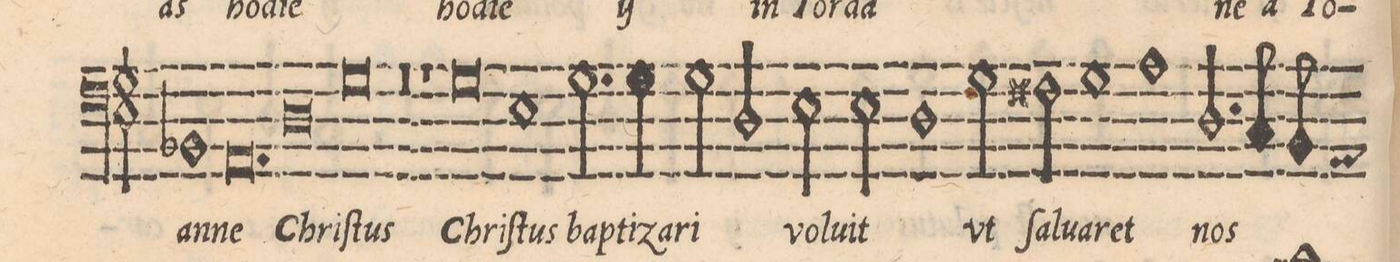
**kern	**text
*I"BASSO	*
*clefF4	*
*k[]	*
*met(C|)	*
*M2/1	*
=40-	=40-
1BB-X	-an-
0.AA	-ne
=41-	=41-
=42-	=42-
0D	Chri-
=43-	=43-
0G	-ſtus
=44-	=44-
0r	.
=45-	=45-
1r	.
0G	Chri-
=46-	=46-
1E	-ſtus
=47-	=47-
2.G\	bap-
4G\	-ti-
2G\	-za-
2D/	-ri
=48-	=48-
2E\	vo-
2E\	-lu-
1D	-it
=49-	=49-
2G\	vt
2F#X\	ſal-
1G	-ua-
=50-	=50-
1A	-ret
2.D/	nos
8C/	.
*custos:AA	*
8BBny/	.
*-	*-
